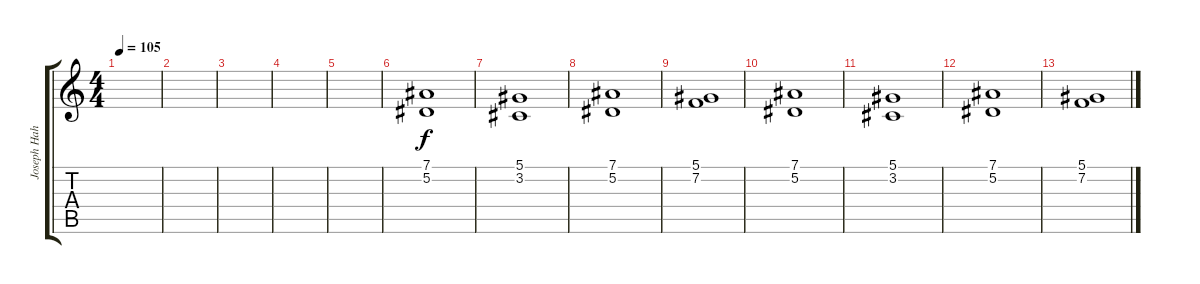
\track ("Joseph Hahn (Sampler)" "Joseph Hah") {instrument stringensemble1}
\staff {score tabs}
\tuning (Eb4 Bb3 Gb3 Db3 Ab2 Db2) {hide}
\ts (4 4)
\tempo 105
\clef g2
\ks c
|
|
|
|
|
(7.1 5.2).1 |
(5.1 3.2).1 |
(7.1 5.2).1 |
(5.1 7.2).1 |
(7.1 5.2).1 |
(5.1 3.2).1 |
(7.1 5.2).1 |
(5.1 7.2).1
